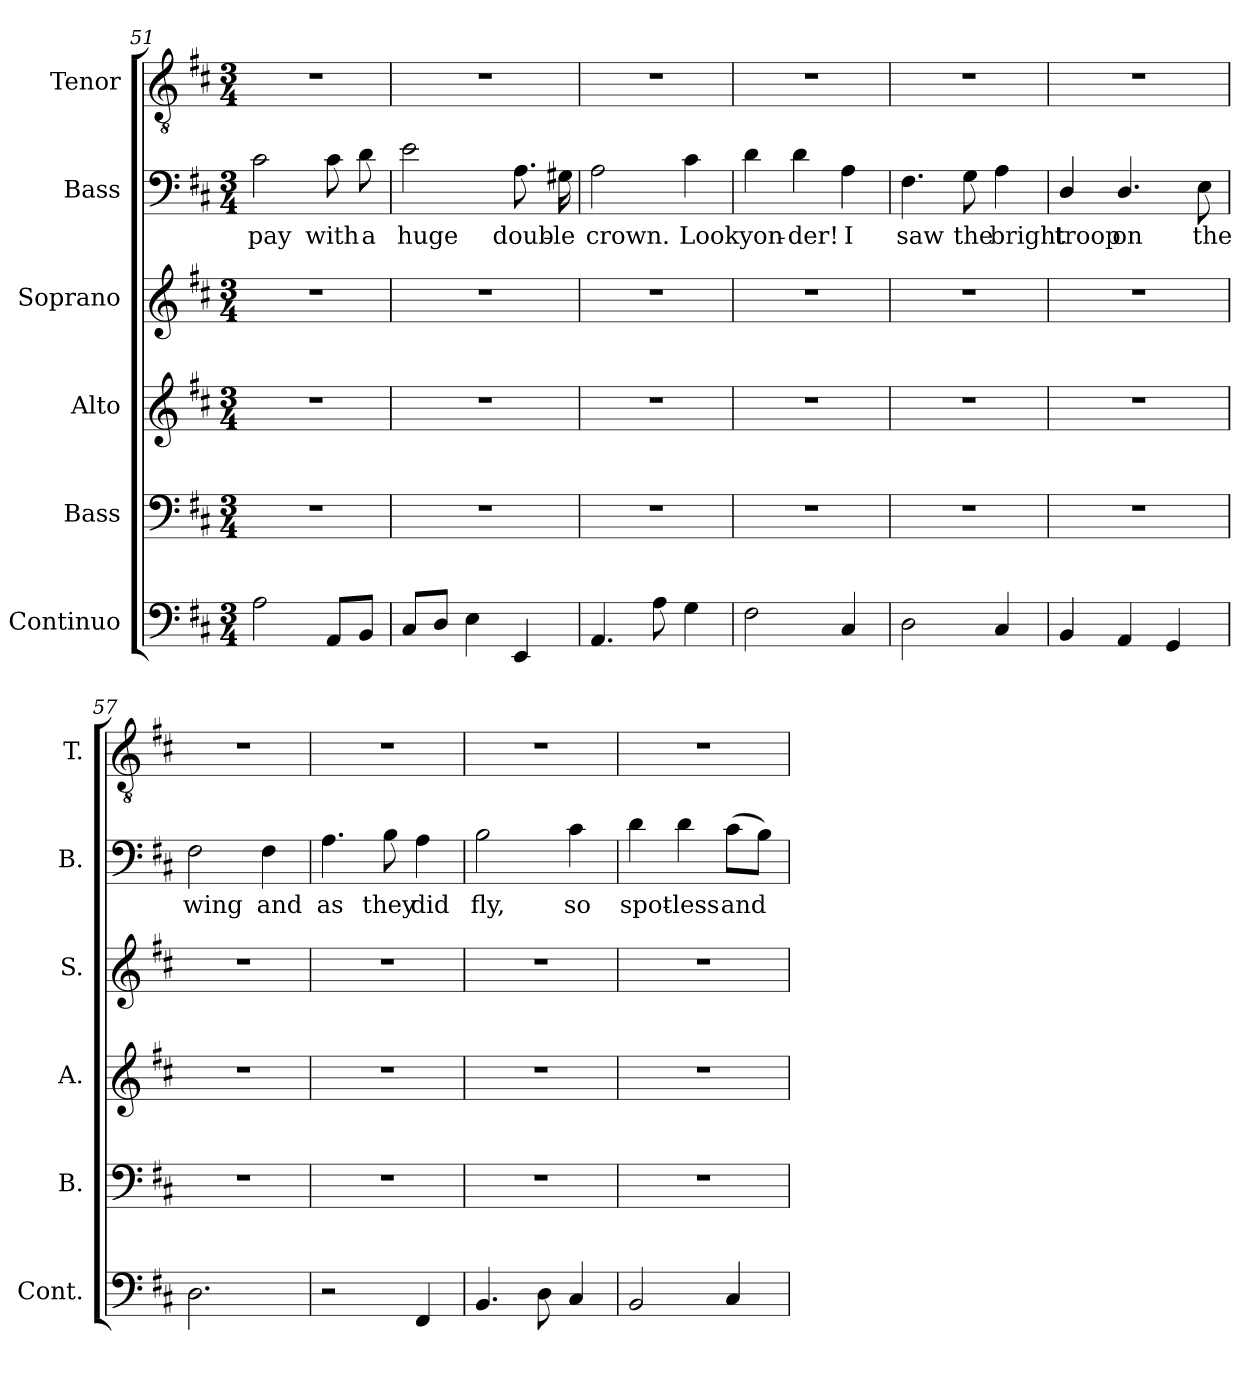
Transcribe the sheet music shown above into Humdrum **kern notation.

**kern	**kern	**kern	**kern	**kern	**text	**kern
*part6	*part5	*part4	*part3	*part2	*part2	*part1
*staff6	*staff5	*staff4	*staff3	*staff2	*staff2	*staff1
*I"Continuo	*I"Bass	*I"Alto	*I"Soprano	*I"Bass	*	*I"Tenor
*I'Cont.	*I'B.	*I'A.	*I'S.	*I'B.	*	*I'T.
*clefF4	*clefF4	*clefG2	*clefG2	*clefF4	*	*clefGv2
*	*	*	*	*	*	*ITrd7c12
*k[f#c#]	*k[f#c#]	*k[f#c#]	*k[f#c#]	*k[f#c#]	*	*k[f#c#]
*D:	*D:	*D:	*D:	*D:	*	*D:
*M3/4	*M3/4	*M3/4	*M3/4	*M3/4	*	*M3/4
=51	=51	=51	=51	=51	=51	=51
!	!LO:N:vis=1	!LO:N:vis=1	!LO:N:vis=1	!	!	!
!	!	!	!	!	!LO:LY:b:color=#000000	!LO:N:vis=1
2Ai\	2.r	2.r	2.r	2c#i\	-pay	2.r
!	!	!	!	!	!LO:LY:b:color=#000000	!
8AAi/L	.	.	.	8c#i\	with	.
!	!	!	!	!	!LO:LY:b:color=#000000	!
8BBi/J	.	.	.	8di\	a	.
=52	=52	=52	=52	=52	=52	=52
!	!LO:N:vis=1	!LO:N:vis=1	!LO:N:vis=1	!	!	!
!	!	!	!	!	!LO:LY:b:color=#000000	!LO:N:vis=1
8C#i/L	2.r	2.r	2.r	2ei\	huge	2.r
8Di/J	.	.	.	.	.	.
4Ei\	.	.	.	.	.	.
!	!	!	!	!	!LO:LY:b:color=#000000	!
4EEi/	.	.	.	8.Ai\	doub-	.
!	!	!	!	!	!LO:LY:b:color=#000000	!
.	.	.	.	16G#Xi\	-le	.
!!LO:LB:g=z
=53	=53	=53	=53	=53	=53	=53
!	!LO:N:vis=1	!LO:N:vis=1	!LO:N:vis=1	!	!	!
!	!	!	!	!	!LO:LY:b:color=#000000	!LO:N:vis=1
4.AAi/	2.r	2.r	2.r	2Ai\	crown.	2.r
8Ai\	.	.	.	.	.	.
!	!	!	!	!	!LO:LY:b:color=#000000	!
4Gi\	.	.	.	4c#i\	Look	.
=54	=54	=54	=54	=54	=54	=54
!	!LO:N:vis=1	!LO:N:vis=1	!LO:N:vis=1	!	!	!
!	!	!	!	!	!LO:LY:b:color=#000000	!LO:N:vis=1
2F#i\	2.r	2.r	2.r	4di\	yon-	2.r
!	!	!	!	!	!LO:LY:b:color=#000000	!
.	.	.	.	4di\	-der!	.
!	!	!	!	!	!LO:LY:b:color=#000000	!
4C#i/	.	.	.	4Ai\	I	.
=55	=55	=55	=55	=55	=55	=55
!	!LO:N:vis=1	!LO:N:vis=1	!LO:N:vis=1	!	!	!
!	!	!	!	!	!LO:LY:b:color=#000000	!LO:N:vis=1
2Di\	2.r	2.r	2.r	4.F#i\	saw	2.r
!	!	!	!	!	!LO:LY:b:color=#000000	!
.	.	.	.	8Gi\	the	.
!	!	!	!	!	!LO:LY:b:color=#000000	!
4C#i/	.	.	.	4Ai\	bright	.
=56	=56	=56	=56	=56	=56	=56
!	!LO:N:vis=1	!LO:N:vis=1	!LO:N:vis=1	!	!	!
!	!	!	!	!	!LO:LY:b:color=#000000	!LO:N:vis=1
4BBi/	2.r	2.r	2.r	4Di/	troop	2.r
!	!	!	!	!	!LO:LY:b:color=#000000	!
4AAi/	.	.	.	4.Di/	on	.
4GGi/	.	.	.	.	.	.
!	!	!	!	!	!LO:LY:b:color=#000000	!
.	.	.	.	8Ei\	the	.
=57	=57	=57	=57	=57	=57	=57
!	!LO:N:vis=1	!LO:N:vis=1	!LO:N:vis=1	!	!	!
!	!	!	!	!	!LO:LY:b:color=#000000	!LO:N:vis=1
2.Di\	2.r	2.r	2.r	2F#i\	wing	2.r
!	!	!	!	!	!LO:LY:b:color=#000000	!
.	.	.	.	4F#i\	and	.
=58	=58	=58	=58	=58	=58	=58
!	!LO:N:vis=1	!LO:N:vis=1	!LO:N:vis=1	!	!	!
!	!	!	!	!	!LO:LY:b:color=#000000	!LO:N:vis=1
2r	2.r	2.r	2.r	4.Ai\	as	2.r
!	!	!	!	!	!LO:LY:b:color=#000000	!
.	.	.	.	8Bi\	they	.
!	!	!	!	!	!LO:LY:b:color=#000000	!
4FF#i/	.	.	.	4Ai\	did	.
=59	=59	=59	=59	=59	=59	=59
!	!LO:N:vis=1	!LO:N:vis=1	!LO:N:vis=1	!	!	!
!	!	!	!	!	!LO:LY:b:color=#000000	!LO:N:vis=1
4.BBi/	2.r	2.r	2.r	2Bi\	fly,	2.r
8Di\	.	.	.	.	.	.
!	!	!	!	!	!LO:LY:b:color=#000000	!
4C#i/	.	.	.	4c#i\	so	.
=60	=60	=60	=60	=60	=60	=60
!	!LO:N:vis=1	!LO:N:vis=1	!LO:N:vis=1	!	!	!
!	!	!	!	!	!LO:LY:b:color=#000000	!LO:N:vis=1
2BBi/	2.r	2.r	2.r	4di\	spot-	2.r
!	!	!	!	!	!LO:LY:b:color=#000000	!
.	.	.	.	4di\	-less	.
!	!	!	!	!	!LO:LY:b:color=#000000	!
4C#i/	.	.	.	(8c#i\L	and	.
.	.	.	.	8Bi\J)	.	.
=	=	=	=	=	=	=
*-	*-	*-	*-	*-	*-	*-
